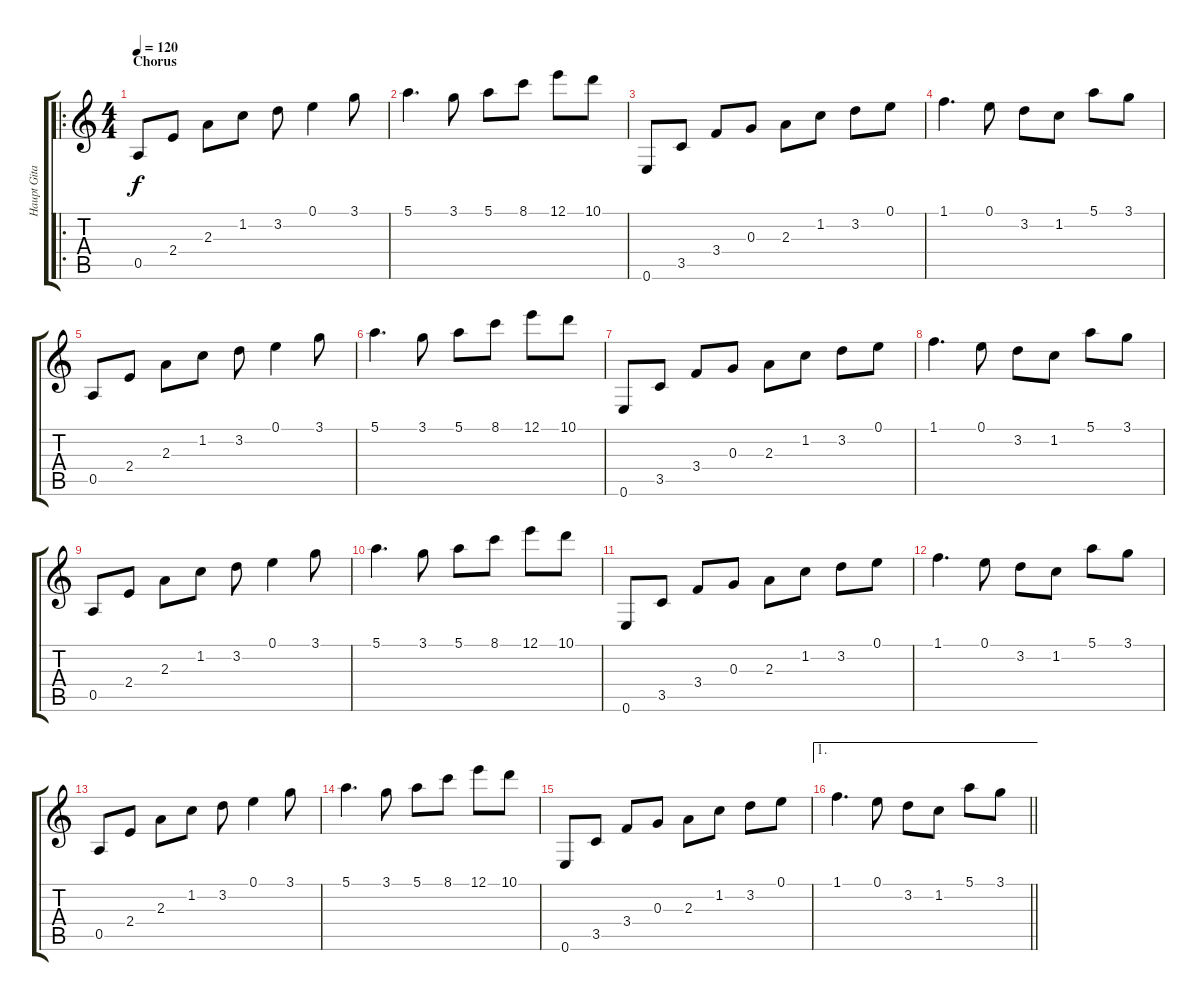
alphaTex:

\track ("Haupt Gitarre" "Haupt Gita") {instrument acousticguitarnylon}
\staff {score tabs}
\tuning (E4 B3 G3 D3 A2 E2) {hide}
\ro
\ts (4 4)
\section ("" "Chorus")
\tempo 120
\clef g2
\ks c
0.5.8{dy f} 2.4.8 2.3.8 1.2.8 3.2.8 0.1.4 3.1.8 |
5.1.4{d} 3.1.8 5.1.8 8.1.8 12.1.8 10.1.8 |
0.6.8 3.5.8 3.4.8 0.3.8 2.3.8 1.2.8 3.2.8 0.1.8 |
1.1.4{d} 0.1.8 3.2.8 1.2.8 5.1.8 3.1.8 |
0.5.8 2.4.8 2.3.8 1.2.8 3.2.8 0.1.4 3.1.8 |
5.1.4{d} 3.1.8 5.1.8 8.1.8 12.1.8 10.1.8 |
0.6.8 3.5.8 3.4.8 0.3.8 2.3.8 1.2.8 3.2.8 0.1.8 |
1.1.4{d} 0.1.8 3.2.8 1.2.8 5.1.8 3.1.8 |
0.5.8 2.4.8 2.3.8 1.2.8 3.2.8 0.1.4 3.1.8 |
5.1.4{d} 3.1.8 5.1.8 8.1.8 12.1.8 10.1.8 |
0.6.8 3.5.8 3.4.8 0.3.8 2.3.8 1.2.8 3.2.8 0.1.8 |
1.1.4{d} 0.1.8 3.2.8 1.2.8 5.1.8 3.1.8 |
0.5.8 2.4.8 2.3.8 1.2.8 3.2.8 0.1.4 3.1.8 |
5.1.4{d} 3.1.8 5.1.8 8.1.8 12.1.8 10.1.8 |
0.6.8 3.5.8 3.4.8 0.3.8 2.3.8 1.2.8 3.2.8 0.1.8 |
\ae 1
\barLineRight lightlight
1.1.4{d} 0.1.8 3.2.8 1.2.8 5.1.8 3.1.8
